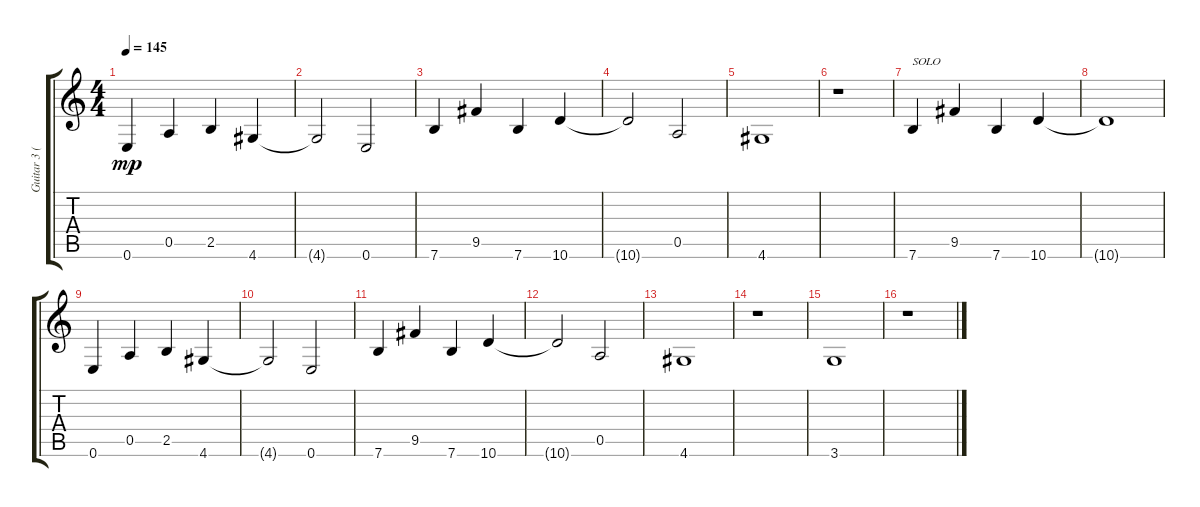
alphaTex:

\track ("Guitar 3 ( Standard tune)" "Guitar 3 (") {instrument acousticguitarsteel}
\staff {score tabs}
\tuning (E4 B3 G3 D3 A2 E2) {hide}
\ts (4 4)
\tempo 145
\clef g2
\ks c
0.6.4{dy mp} 0.5.4 2.5.4 4.6.4 |
4.6{t}.2 0.6.2 |
7.6.4 9.5.4 7.6.4 10.6.4 |
10.6{t}.2 0.5.2 |
4.6.1 |
r.1 |
7.6.4{txt "SOLO"} 9.5.4 7.6.4 10.6.4 |
10.6{t}.1 |
0.6.4 0.5.4 2.5.4 4.6.4 |
4.6{t}.2 0.6.2 |
7.6.4 9.5.4 7.6.4 10.6.4 |
10.6{t}.2 0.5.2 |
4.6.1 |
r.1 |
3.6.1 |
r.1
